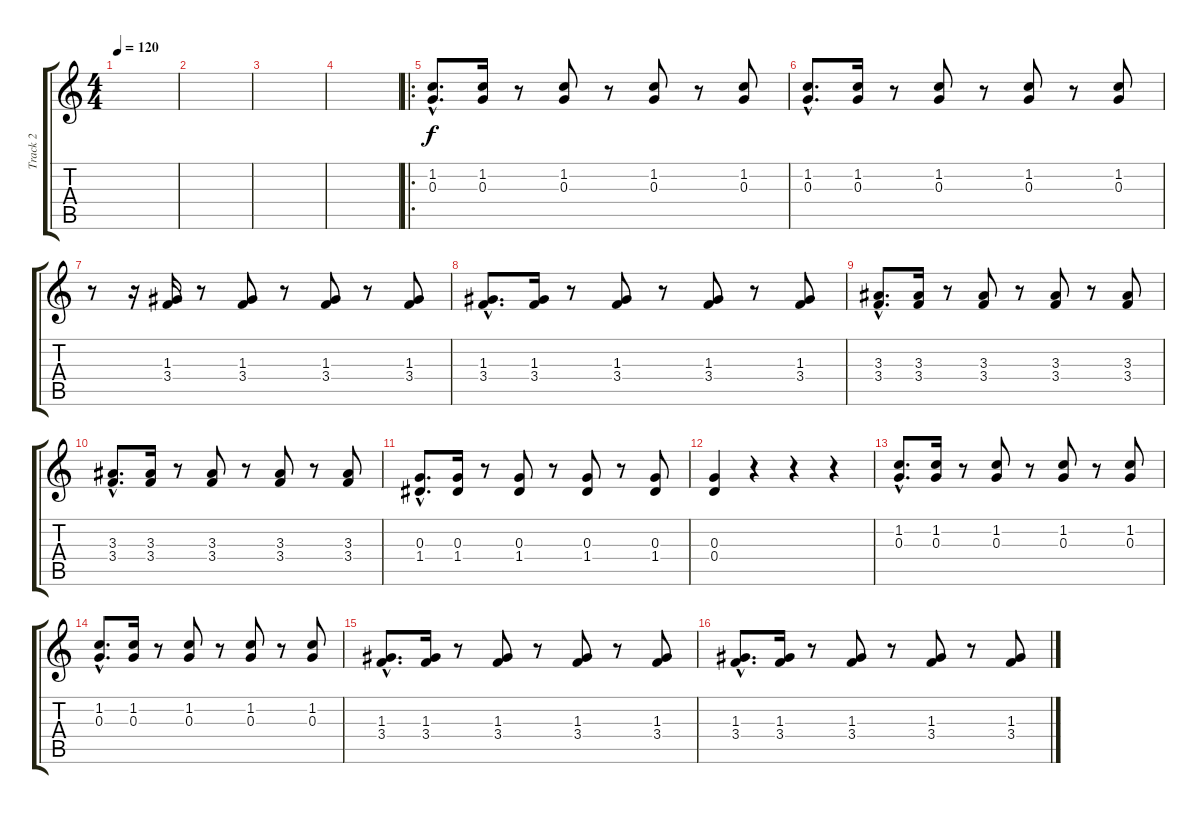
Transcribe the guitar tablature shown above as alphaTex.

\track ("Track 2" "Track 2") {instrument acousticguitarsteel}
\staff {score tabs}
\tuning (E4 B3 G3 D3 A2 E2) {hide}
\ts (4 4)
\tempo 120
\clef g2
\ks c
|
|
|
|
\ro
(1.2{hac} 0.3{hac}).8{d} (1.2 0.3).16 r.8 (1.2 0.3).8 r.8 (1.2 0.3).8 r.8 (1.2 0.3).8 |
(1.2{hac} 0.3{hac}).8{d} (1.2 0.3).16 r.8 (1.2 0.3).8 r.8 (1.2 0.3).8 r.8 (1.2 0.3).8 |
r.8 r.16 (1.3 3.4).16 r.8 (1.3 3.4).8 r.8 (1.3 3.4).8 r.8 (1.3 3.4).8 |
(1.3{hac} 3.4{hac}).8{d} (1.3 3.4).16 r.8 (1.3 3.4).8 r.8 (1.3 3.4).8 r.8 (1.3 3.4).8 |
(3.3{hac} 3.4{hac}).8{d} (3.3 3.4).16 r.8 (3.3 3.4).8 r.8 (3.3 3.4).8 r.8 (3.3 3.4).8 |
(3.3{hac} 3.4{hac}).8{d} (3.3 3.4).16 r.8 (3.3 3.4).8 r.8 (3.3 3.4).8 r.8 (3.3 3.4).8 |
(0.3{hac} 1.4{hac}).8{d} (0.3 1.4).16 r.8 (0.3 1.4).8 r.8 (0.3 1.4).8 r.8 (0.3 1.4).8 |
(0.3 0.4).4 r.4 r.4 r.4 |
(1.2{hac} 0.3{hac}).8{d} (1.2 0.3).16 r.8 (1.2 0.3).8 r.8 (1.2 0.3).8 r.8 (1.2 0.3).8 |
(1.2{hac} 0.3{hac}).8{d} (1.2 0.3).16 r.8 (1.2 0.3).8 r.8 (1.2 0.3).8 r.8 (1.2 0.3).8 |
(1.3{hac} 3.4{hac}).8{d} (1.3 3.4).16 r.8 (1.3 3.4).8 r.8 (1.3 3.4).8 r.8 (1.3 3.4).8 |
(1.3{hac} 3.4{hac}).8{d} (1.3 3.4).16 r.8 (1.3 3.4).8 r.8 (1.3 3.4).8 r.8 (1.3 3.4).8
